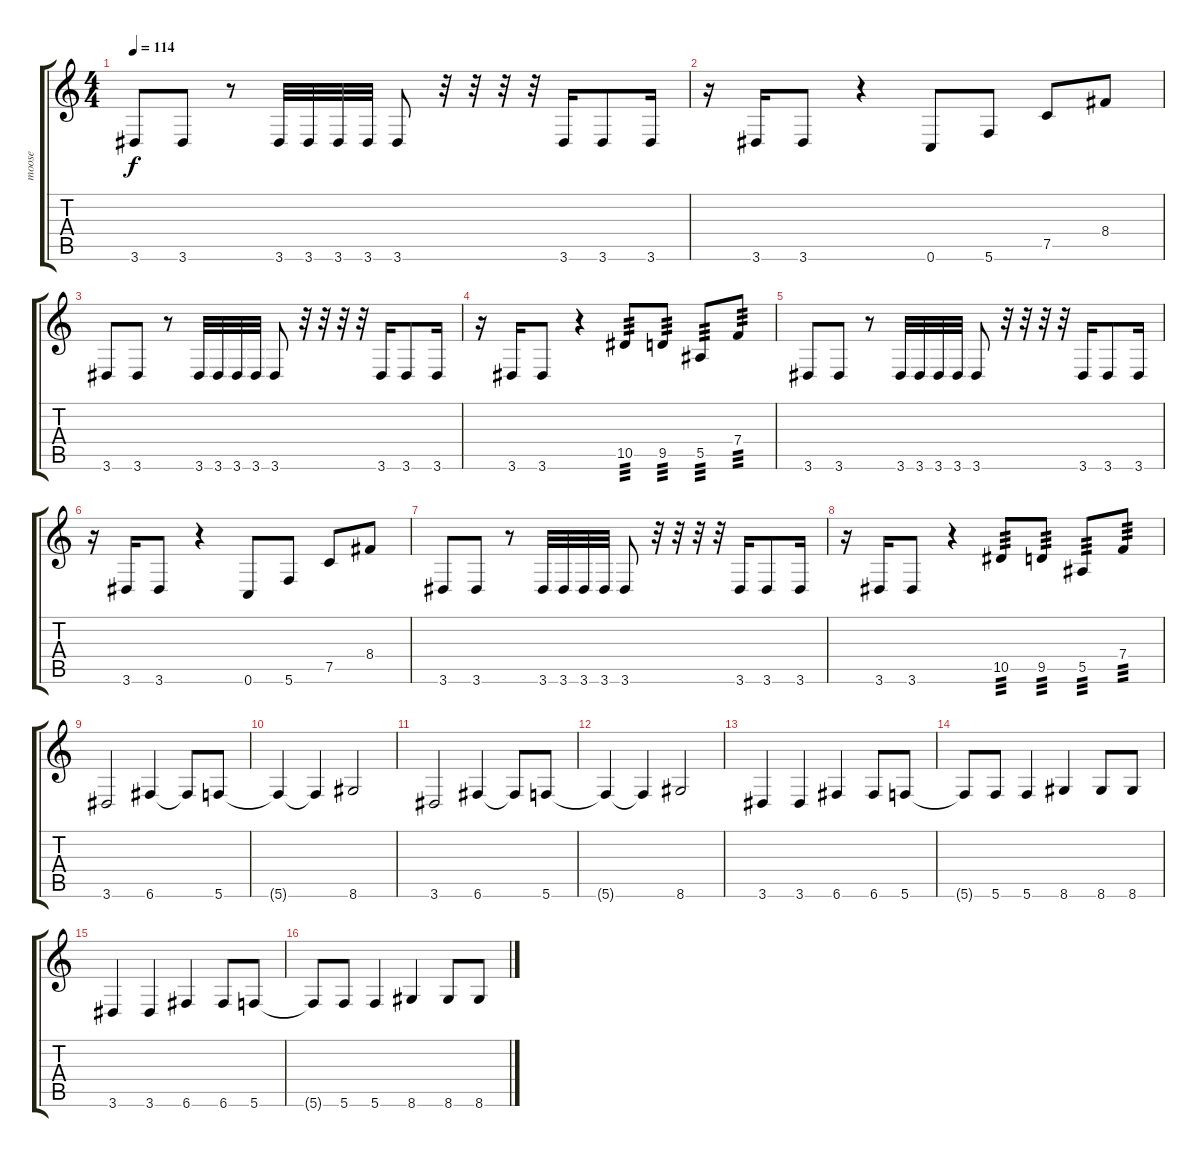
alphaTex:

\track ("moose" "moose") {solo instrument slapbass1}
\staff {score tabs}
\tuning (C4 G3 Eb3 Bb2 F2 C2) {hide}
\ts (4 4)
\tempo 114
\clef g2
\ks c
3.6.8{dy f} 3.6.8 r.8 3.6.32 3.6.32 3.6.32 3.6.32 3.6.8 r.32 r.32 r.32 r.32 3.6.16 3.6.8 3.6.16 |
r.16 3.6.16 3.6.8 r.4 0.6.8 5.6.8 7.5.8 8.4.8 |
3.6.8 3.6.8 r.8 3.6.32 3.6.32 3.6.32 3.6.32 3.6.8 r.32 r.32 r.32 r.32 3.6.16 3.6.8 3.6.16 |
r.16 3.6.16 3.6.8 r.4 10.5.8{tp 3} 9.5.8{tp 3} 5.5.8{tp 3} 7.4.8{tp 3} |
3.6.8 3.6.8 r.8 3.6.32 3.6.32 3.6.32 3.6.32 3.6.8 r.32 r.32 r.32 r.32 3.6.16 3.6.8 3.6.16 |
r.16 3.6.16 3.6.8 r.4 0.6.8 5.6.8 7.5.8 8.4.8 |
3.6.8 3.6.8 r.8 3.6.32 3.6.32 3.6.32 3.6.32 3.6.8 r.32 r.32 r.32 r.32 3.6.16 3.6.8 3.6.16 |
r.16 3.6.16 3.6.8 r.4 10.5.8{tp 3} 9.5.8{tp 3} 5.5.8{tp 3} 7.4.8{tp 3} |
3.6.2 6.6.4 6.6{t}.8 5.6.8 |
5.6{t}.4 5.6{t}.4 8.6.2 |
3.6.2 6.6.4 6.6{t}.8 5.6.8 |
5.6{t}.4 5.6{t}.4 8.6.2 |
3.6.4 3.6.4 6.6.4 6.6.8 5.6.8 |
5.6{t}.8 5.6.8 5.6.4 8.6.4 8.6.8 8.6.8 |
3.6.4 3.6.4 6.6.4 6.6.8 5.6.8 |
5.6{t}.8 5.6.8 5.6.4 8.6.4 8.6.8 8.6.8
